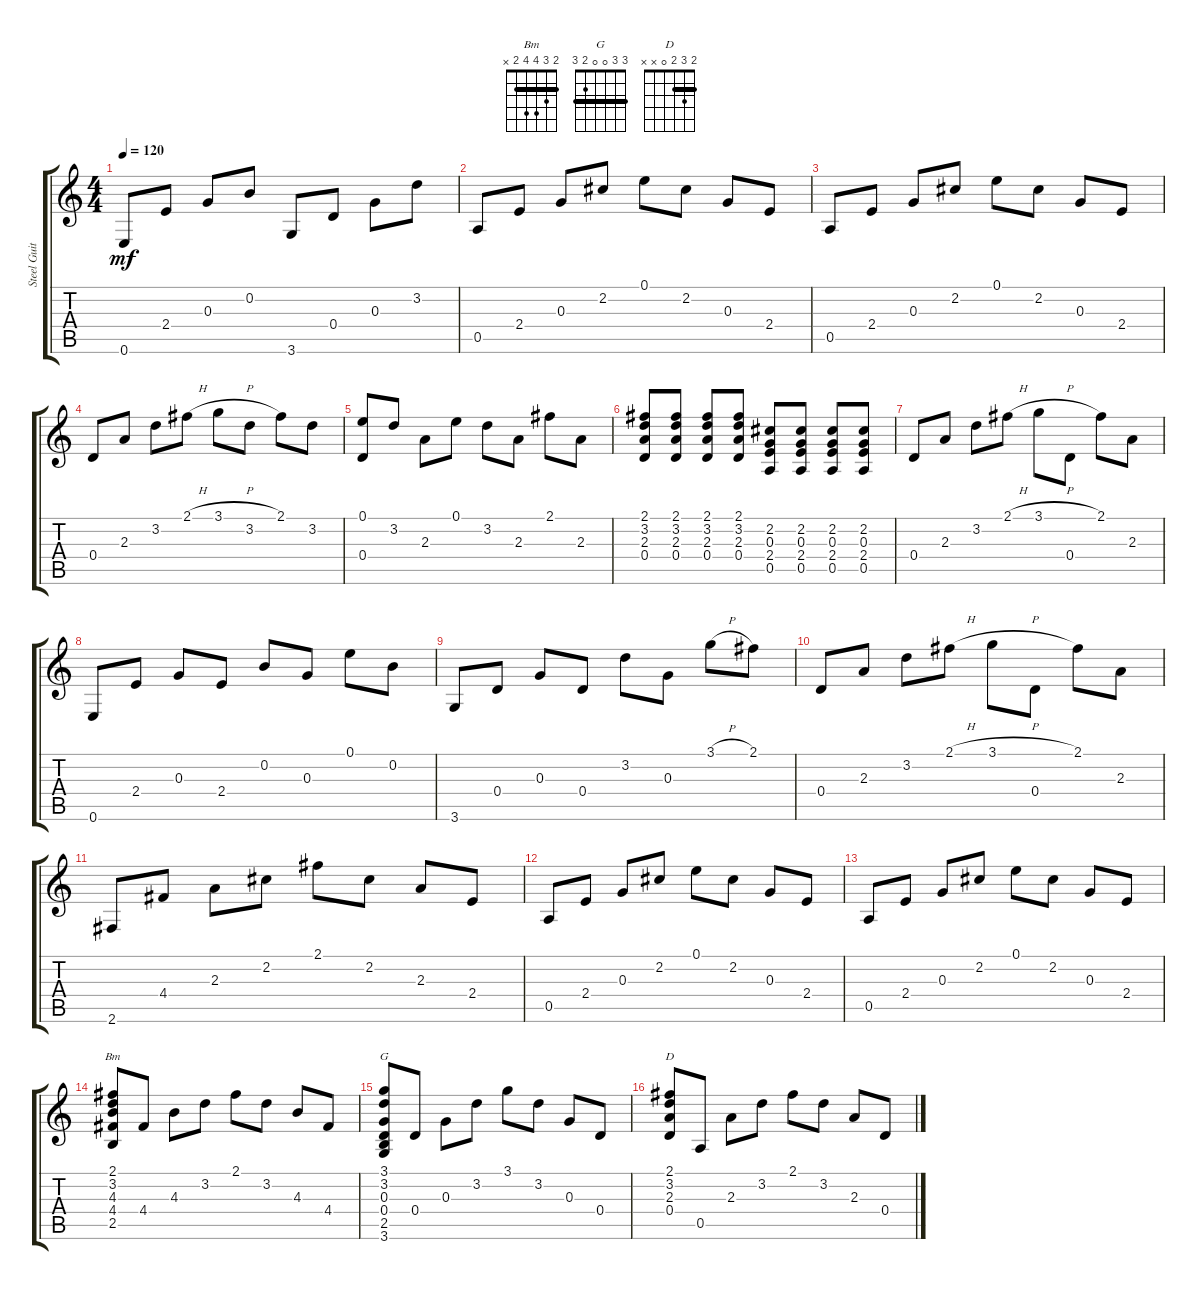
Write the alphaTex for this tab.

\track ("Steel Guitar" "Steel Guit") {instrument acousticguitarsteel}
\staff {score tabs}
\tuning (E4 B3 G3 D3 A2 E2) {hide}
\chord ("Bm" 2 3 4 4 2 x) {barre 2}
\chord ("G" 3 3 0 0 2 3) {barre 3}
\chord ("D" 2 3 2 0 x x) {barre 2}
\ts (4 4)
\tempo 120
\clef g2
\ks c
0.6.8{dy mf} 2.4.8 0.3.8 0.2.8 3.6.8 0.4.8 0.3.8 3.2.8 |
0.5.8 2.4.8 0.3.8 2.2.8 0.1.8 2.2.8 0.3.8 2.4.8 |
0.5.8 2.4.8 0.3.8 2.2.8 0.1.8 2.2.8 0.3.8 2.4.8 |
0.4.8 2.3.8 3.2.8 2.1{h}.8 3.1{h}.8 3.2.8 2.1.8 3.2.8 |
(0.1 0.4).8 3.2.8 2.3.8 0.1.8 3.2.8 2.3.8 2.1.8 2.3.8 |
(2.1 3.2 2.3 0.4).8 (2.1 3.2 2.3 0.4).8 (2.1 3.2 2.3 0.4).8 (2.1 3.2 2.3 0.4).8 (2.2 0.3 2.4 0.5).8 (2.2 0.3 2.4 0.5).8 (2.2 0.3 2.4 0.5).8 (2.2 0.3 2.4 0.5).8 |
0.4.8 2.3.8 3.2.8 2.1{h}.8 3.1{h}.8 0.4.8 2.1.8 2.3.8 |
0.6.8 2.4.8 0.3.8 2.4.8 0.2.8 0.3.8 0.1.8 0.2.8 |
3.6.8 0.4.8 0.3.8 0.4.8 3.2.8 0.3.8 3.1{h}.8 2.1.8 |
0.4.8 2.3.8 3.2.8 2.1{h}.8 3.1{h}.8 0.4.8 2.1.8 2.3.8 |
2.6.8 4.4.8 2.3.8 2.2.8 2.1.8 2.2.8 2.3.8 2.4.8 |
0.5.8 2.4.8 0.3.8 2.2.8 0.1.8 2.2.8 0.3.8 2.4.8 |
0.5.8 2.4.8 0.3.8 2.2.8 0.1.8 2.2.8 0.3.8 2.4.8 |
(2.1 3.2 4.3 4.4 2.5).8{ch "Bm"} 4.4.8 4.3.8 3.2.8 2.1.8 3.2.8 4.3.8 4.4.8 |
(3.1 3.2 0.3 0.4 2.5 3.6).8{ch "G"} 0.4.8 0.3.8 3.2.8 3.1.8 3.2.8 0.3.8 0.4.8 |
(2.1 3.2 2.3 0.4).8{ch "D"} 0.5.8 2.3.8 3.2.8 2.1.8 3.2.8 2.3.8 0.4.8
